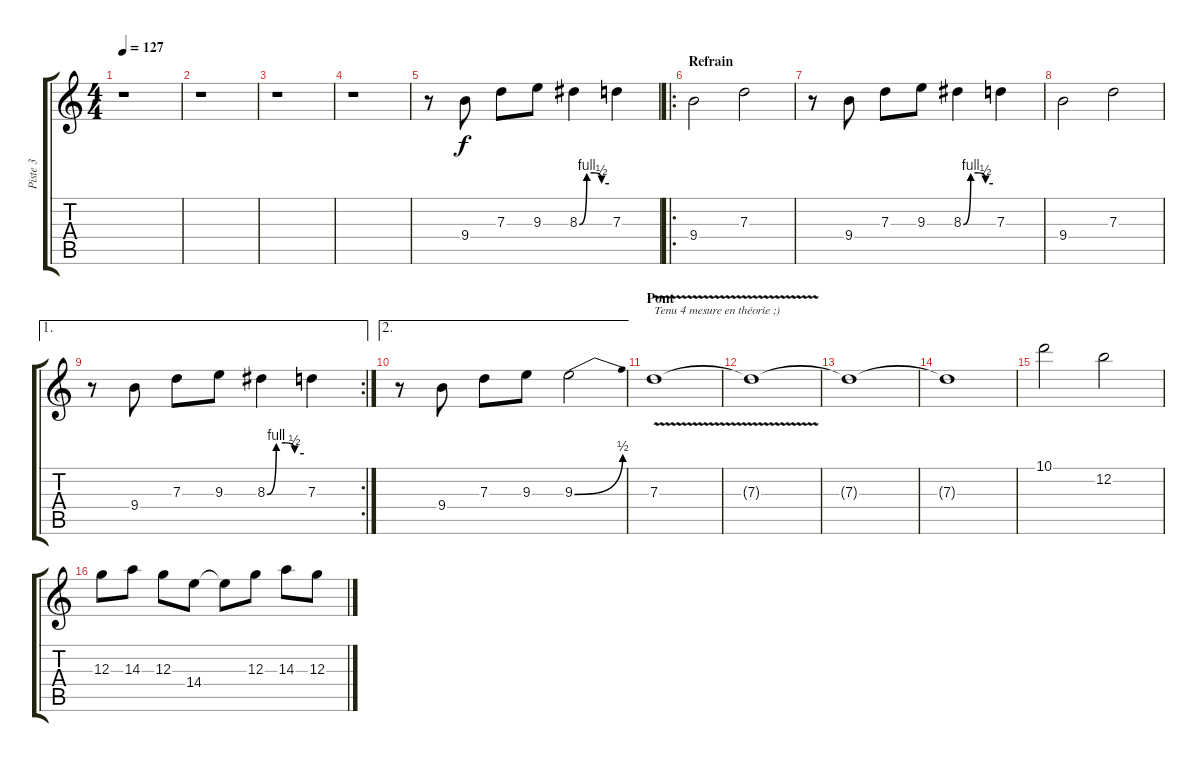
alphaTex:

\track ("Piste 3" "Piste 3") {instrument distortionguitar}
\staff {score tabs}
\tuning (E4 B3 G3 D3 A2 E2) {hide}
\ts (4 4)
\tempo 127
\clef g2
\ks c
r.1{dy f} |
r.1 |
r.1 |
r.1 |
r.8 9.4.8 7.3.8 9.3.8 8.3{be (custom 0 0 15 4 30 4 45 2 60 2)}.4 7.3.4 |
\ro
\section ("" "Refrain")
9.4.2 7.3.2 |
r.8 9.4.8 7.3.8 9.3.8 8.3{be (custom 0 0 15 4 30 4 45 2 60 2)}.4 7.3.4 |
9.4.2 7.3.2 |
\ae 1
\rc 2
r.8 9.4.8 7.3.8 9.3.8 8.3{be (custom 0 0 15 4 30 4 45 2 60 2)}.4 7.3.4 |
\ae 2
r.8 9.4.8 7.3.8 9.3.8 9.3{be (bend 0 0 60 2)}.2 |
\section ("" "Pont")
7.3{v}.1{txt "Tenu 4 mesure en théorie ;)"} |
7.3{t}.1 |
7.3{t}.1 |
7.3{t}.1 |
10.1.2 12.2.2 |
12.3.8 14.3.8 12.3.8 14.4.8 14.4{t}.8 12.3.8 14.3.8 12.3.8
